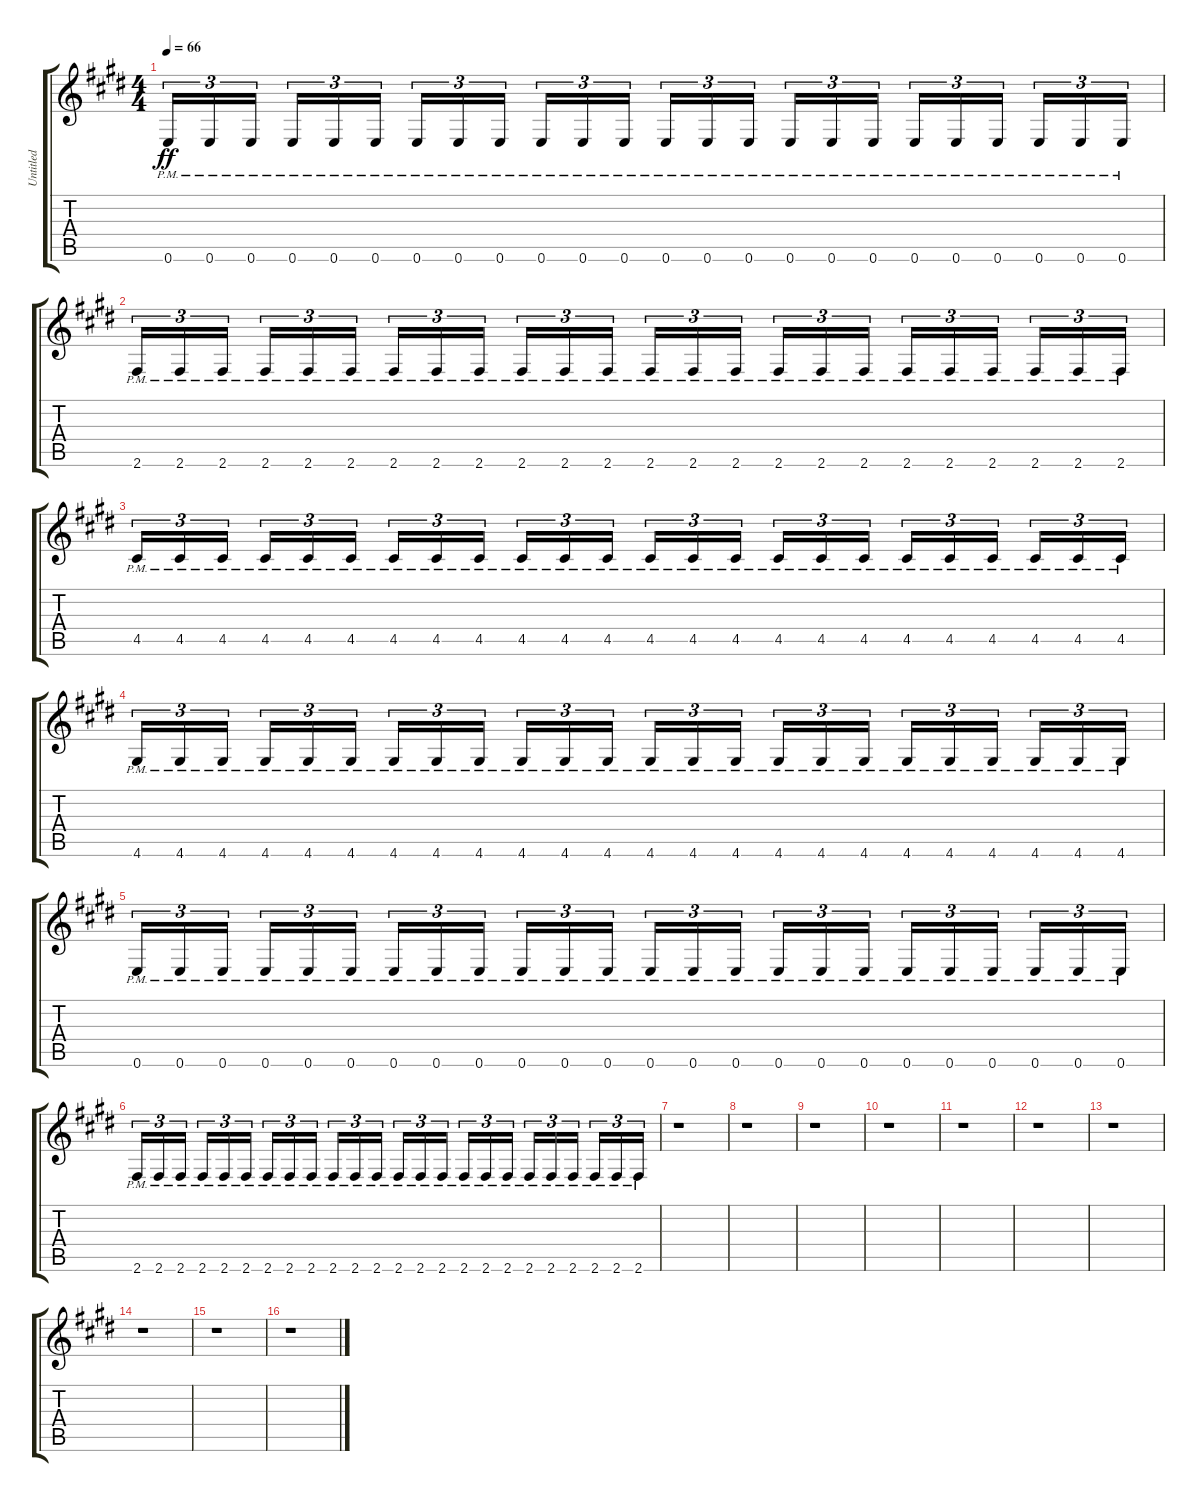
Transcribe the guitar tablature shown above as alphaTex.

\track ("Untitled" "Untitled") {instrument electricguitarclean}
\staff {score tabs}
\tuning (E4 B3 G3 D3 A2 E2) {hide}
\ts (4 4)
\tempo 66
\clef g2
\ks e
0.6{pm}.16{tu (3 2) dy ff} 0.6{pm}.16{tu (3 2)} 0.6{pm}.16{tu (3 2) beam splitsecondary} 0.6{pm}.16{tu (3 2)} 0.6{pm}.16{tu (3 2)} 0.6{pm}.16{tu (3 2)} 0.6{pm}.16{tu (3 2)} 0.6{pm}.16{tu (3 2)} 0.6{pm}.16{tu (3 2) beam splitsecondary} 0.6{pm}.16{tu (3 2)} 0.6{pm}.16{tu (3 2)} 0.6{pm}.16{tu (3 2)} 0.6{pm}.16{tu (3 2)} 0.6{pm}.16{tu (3 2)} 0.6{pm}.16{tu (3 2) beam splitsecondary} 0.6{pm}.16{tu (3 2)} 0.6{pm}.16{tu (3 2)} 0.6{pm}.16{tu (3 2)} 0.6{pm}.16{tu (3 2)} 0.6{pm}.16{tu (3 2)} 0.6{pm}.16{tu (3 2) beam splitsecondary} 0.6{pm}.16{tu (3 2)} 0.6{pm}.16{tu (3 2)} 0.6{pm}.16{tu (3 2)} |
2.6{pm}.16{tu (3 2)} 2.6{pm}.16{tu (3 2)} 2.6{pm}.16{tu (3 2) beam splitsecondary} 2.6{pm}.16{tu (3 2)} 2.6{pm}.16{tu (3 2)} 2.6{pm}.16{tu (3 2)} 2.6{pm}.16{tu (3 2)} 2.6{pm}.16{tu (3 2)} 2.6{pm}.16{tu (3 2) beam splitsecondary} 2.6{pm}.16{tu (3 2)} 2.6{pm}.16{tu (3 2)} 2.6{pm}.16{tu (3 2)} 2.6{pm}.16{tu (3 2)} 2.6{pm}.16{tu (3 2)} 2.6{pm}.16{tu (3 2) beam splitsecondary} 2.6{pm}.16{tu (3 2)} 2.6{pm}.16{tu (3 2)} 2.6{pm}.16{tu (3 2)} 2.6{pm}.16{tu (3 2)} 2.6{pm}.16{tu (3 2)} 2.6{pm}.16{tu (3 2) beam splitsecondary} 2.6{pm}.16{tu (3 2)} 2.6{pm}.16{tu (3 2)} 2.6{pm}.16{tu (3 2)} |
4.5{pm}.16{tu (3 2)} 4.5{pm}.16{tu (3 2)} 4.5{pm}.16{tu (3 2) beam splitsecondary} 4.5{pm}.16{tu (3 2)} 4.5{pm}.16{tu (3 2)} 4.5{pm}.16{tu (3 2)} 4.5{pm}.16{tu (3 2)} 4.5{pm}.16{tu (3 2)} 4.5{pm}.16{tu (3 2) beam splitsecondary} 4.5{pm}.16{tu (3 2)} 4.5{pm}.16{tu (3 2)} 4.5{pm}.16{tu (3 2)} 4.5{pm}.16{tu (3 2)} 4.5{pm}.16{tu (3 2)} 4.5{pm}.16{tu (3 2) beam splitsecondary} 4.5{pm}.16{tu (3 2)} 4.5{pm}.16{tu (3 2)} 4.5{pm}.16{tu (3 2)} 4.5{pm}.16{tu (3 2)} 4.5{pm}.16{tu (3 2)} 4.5{pm}.16{tu (3 2) beam splitsecondary} 4.5{pm}.16{tu (3 2)} 4.5{pm}.16{tu (3 2)} 4.5{pm}.16{tu (3 2)} |
4.6{pm}.16{tu (3 2)} 4.6{pm}.16{tu (3 2)} 4.6{pm}.16{tu (3 2) beam splitsecondary} 4.6{pm}.16{tu (3 2)} 4.6{pm}.16{tu (3 2)} 4.6{pm}.16{tu (3 2)} 4.6{pm}.16{tu (3 2)} 4.6{pm}.16{tu (3 2)} 4.6{pm}.16{tu (3 2) beam splitsecondary} 4.6{pm}.16{tu (3 2)} 4.6{pm}.16{tu (3 2)} 4.6{pm}.16{tu (3 2)} 4.6{pm}.16{tu (3 2)} 4.6{pm}.16{tu (3 2)} 4.6{pm}.16{tu (3 2) beam splitsecondary} 4.6{pm}.16{tu (3 2)} 4.6{pm}.16{tu (3 2)} 4.6{pm}.16{tu (3 2)} 4.6{pm}.16{tu (3 2)} 4.6{pm}.16{tu (3 2)} 4.6{pm}.16{tu (3 2) beam splitsecondary} 4.6{pm}.16{tu (3 2)} 4.6{pm}.16{tu (3 2)} 4.6{pm}.16{tu (3 2)} |
0.6{pm}.16{tu (3 2)} 0.6{pm}.16{tu (3 2)} 0.6{pm}.16{tu (3 2) beam splitsecondary} 0.6{pm}.16{tu (3 2)} 0.6{pm}.16{tu (3 2)} 0.6{pm}.16{tu (3 2)} 0.6{pm}.16{tu (3 2)} 0.6{pm}.16{tu (3 2)} 0.6{pm}.16{tu (3 2) beam splitsecondary} 0.6{pm}.16{tu (3 2)} 0.6{pm}.16{tu (3 2)} 0.6{pm}.16{tu (3 2)} 0.6{pm}.16{tu (3 2)} 0.6{pm}.16{tu (3 2)} 0.6{pm}.16{tu (3 2) beam splitsecondary} 0.6{pm}.16{tu (3 2)} 0.6{pm}.16{tu (3 2)} 0.6{pm}.16{tu (3 2)} 0.6{pm}.16{tu (3 2)} 0.6{pm}.16{tu (3 2)} 0.6{pm}.16{tu (3 2) beam splitsecondary} 0.6{pm}.16{tu (3 2)} 0.6{pm}.16{tu (3 2)} 0.6{pm}.16{tu (3 2)} |
2.6{pm}.16{tu (3 2)} 2.6{pm}.16{tu (3 2)} 2.6{pm}.16{tu (3 2) beam splitsecondary} 2.6{pm}.16{tu (3 2)} 2.6{pm}.16{tu (3 2)} 2.6{pm}.16{tu (3 2)} 2.6{pm}.16{tu (3 2)} 2.6{pm}.16{tu (3 2)} 2.6{pm}.16{tu (3 2) beam splitsecondary} 2.6{pm}.16{tu (3 2)} 2.6{pm}.16{tu (3 2)} 2.6{pm}.16{tu (3 2)} 2.6{pm}.16{tu (3 2)} 2.6{pm}.16{tu (3 2)} 2.6{pm}.16{tu (3 2) beam splitsecondary} 2.6{pm}.16{tu (3 2)} 2.6{pm}.16{tu (3 2)} 2.6{pm}.16{tu (3 2)} 2.6{pm}.16{tu (3 2)} 2.6{pm}.16{tu (3 2)} 2.6{pm}.16{tu (3 2) beam splitsecondary} 2.6{pm}.16{tu (3 2)} 2.6{pm}.16{tu (3 2)} 2.6{pm}.16{tu (3 2)} |
r.1 |
r.1 |
r.1 |
r.1 |
r.1 |
r.1 |
r.1 |
r.1 |
r.1 |
r.1
